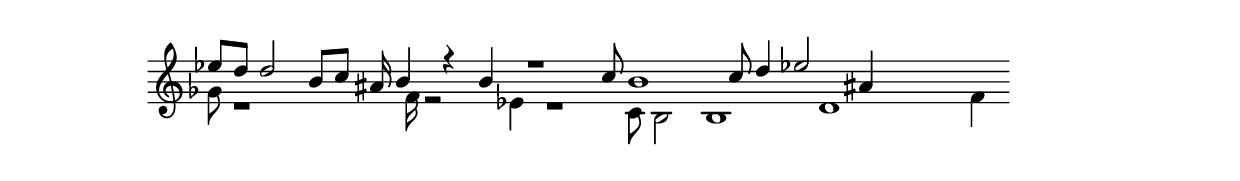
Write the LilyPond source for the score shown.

\version "2.18.2"
\language "english"

\header {
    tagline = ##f
}

\layout {}

\paper {}

\score {
    \new Staff
    \with
    {
        \remove Time_signature_engraver
        \remove Bar_engraver
    }
    {
        <<
            \context Voice = "mala voice"
            {
                \voiceOne
                ef''8
                d''8
                d''2
                b'8
                c''8
                as'16
                b'4
                r4
                b'4
                r1
                c''8
                b'1
                c''8
                d''4
                ef''2
                as'4
            }
            \context Voice = "vela voice"
            {
                \voiceTwo
                gf'8
                r1
                f'16
                r2
                ef'4
                r1
                c'8
                b2
                b1
                d'1
                f'4
            }
        >>
    }
}